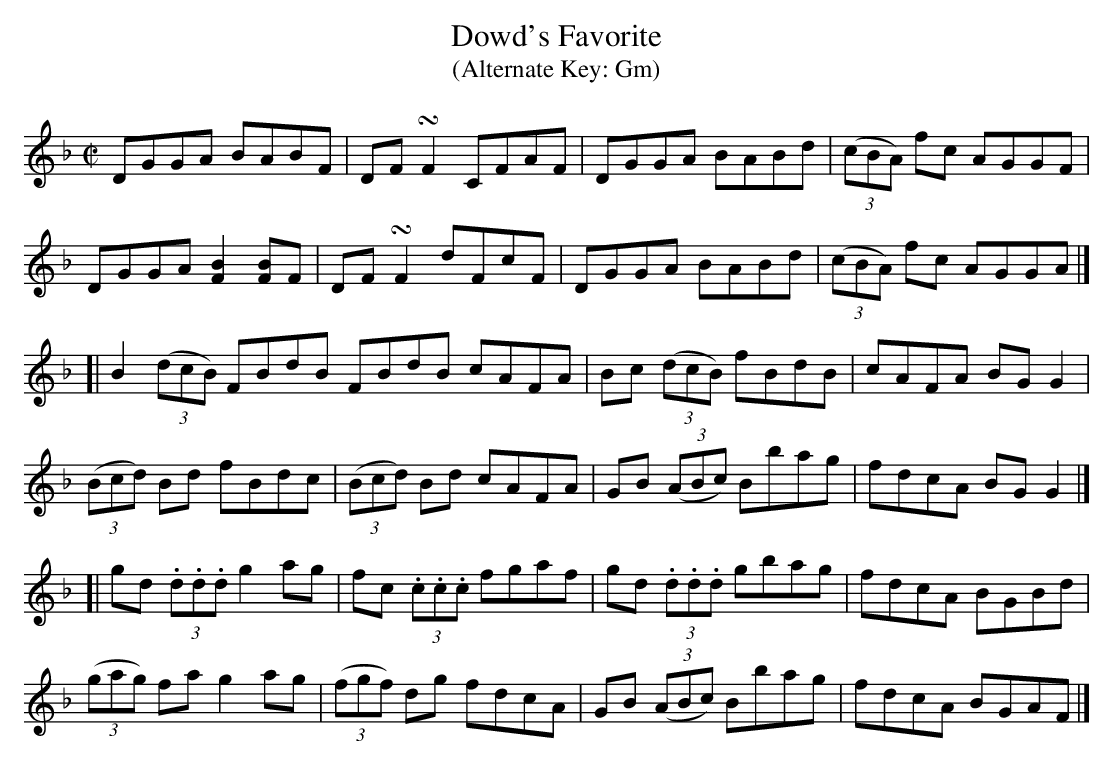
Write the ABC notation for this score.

X:1
U: ~ = !turn!
T:Dowd's Favorite
U: ~ = !turn!
T:(Alternate Key: Gm)
M:C|
L:1/8
K:Dm
DGGA BABF | DF ~F2 CFAF | DGGA BABd | ((3cBA) fc AGGF |
DGGA [F2B2] [FB]F | DF ~F2 dFcF | DGGA BABd | ((3cBA) fc AGGA |]
[| B2 ((3dcB) FBdB FBdB cAFA | Bc ((3dcB) fBdB | cAFA BG G2 |
((3Bcd) Bd fBdc | ((3Bcd) Bd cAFA | GB ((3ABc) Bbag | fdcA BG G2 |]
[| gd (3.d.d.d g2 ag | fc (3.c.c.c fgaf | gd (3.d.d.d gbag | fdcA BGBd |
((3gag) fa g2 ag | ((3fgf) dg fdcA | GB ((3ABc) Bbag | fdcA BGAF |]
